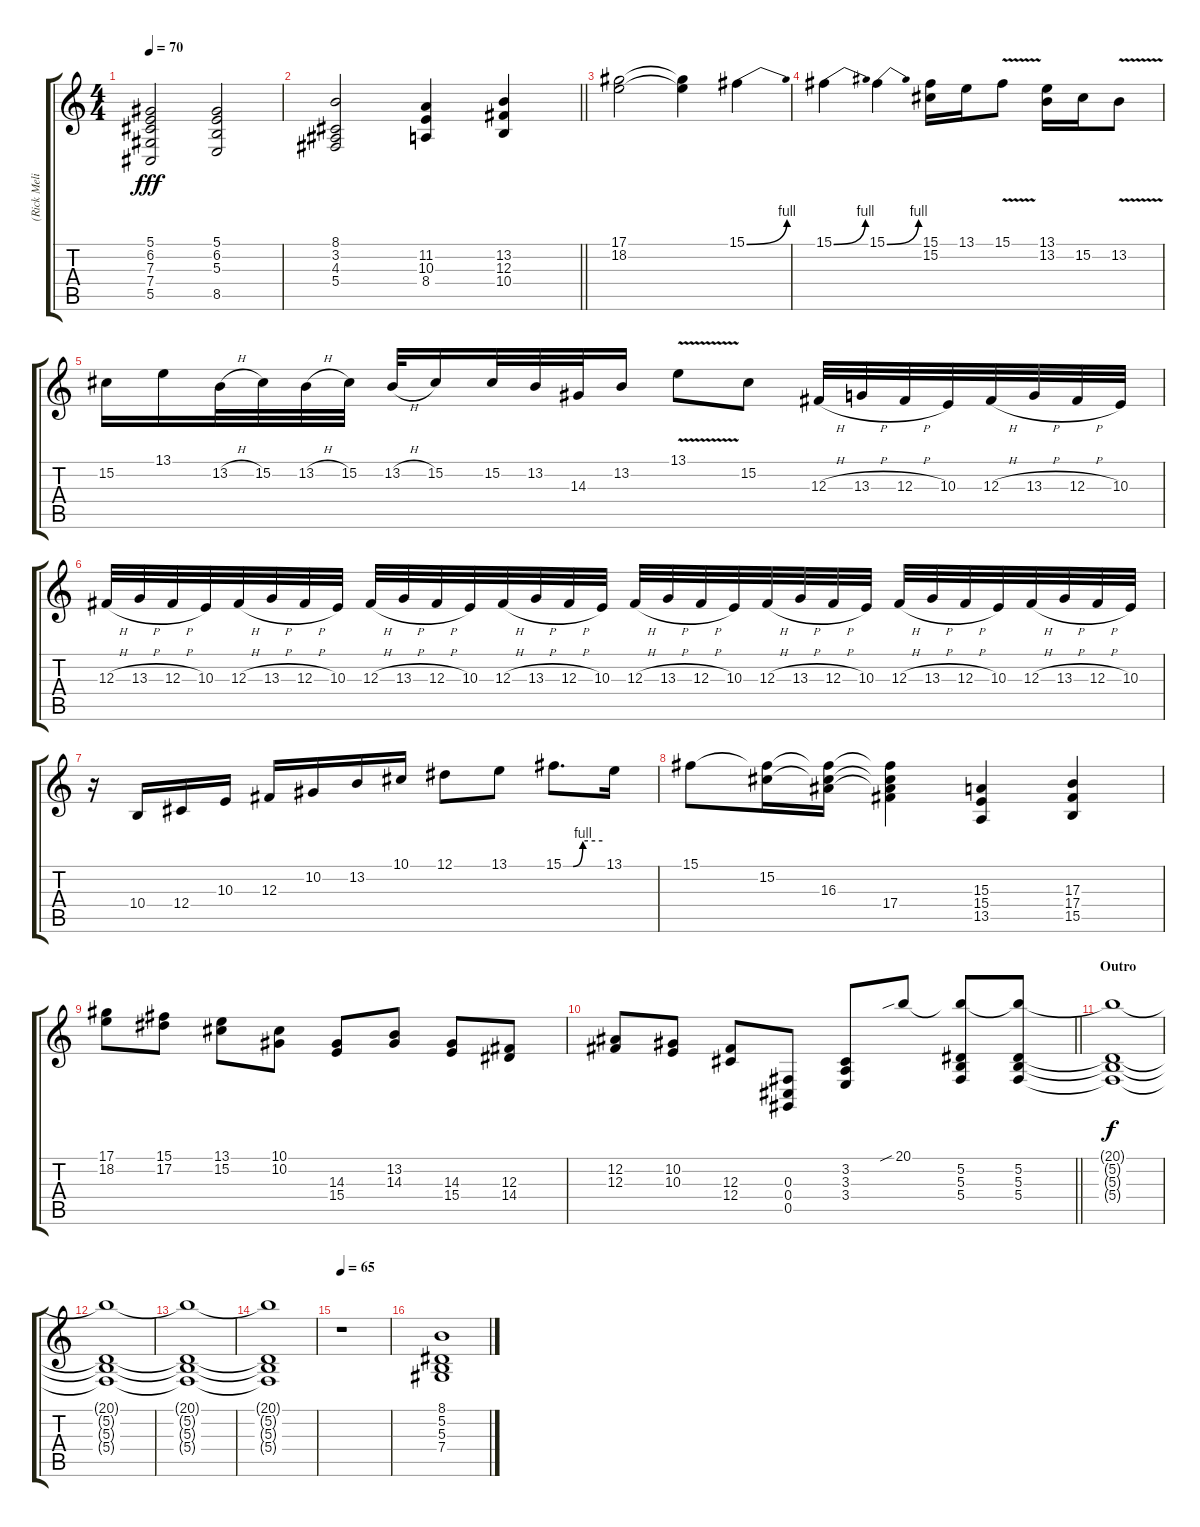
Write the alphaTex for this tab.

\track ("(Rick Melick - Keyboard)" "(Rick Meli") {instrument drawbarorgan}
\staff {score tabs}
\tuning (Eb4 Bb3 Gb3 Db3 Ab2 Eb2) {hide}
\ts (4 4)
\tempo 70
\clef g2
\ks c
(5.1 6.2 7.3 7.4 5.5).2{dy fff} (5.1 6.2 5.3 8.5).2 |
\barLineRight lightlight
(8.1 3.2 4.3 5.4).2 (11.2 10.3 8.4).4 (13.2 12.3 10.4).4 |
(17.1 18.2).2{volume 8 instrument pad6metallic} (17.1{t} 18.2{t}).4 15.1{be (bend 0 0 60 4)}.4 |
15.1{be (bend 0 0 60 4)}.4 15.1{be (bend 0 0 60 4)}.4 (15.1 15.2).16 13.1.16 15.1{v}.8 (13.1 13.2).16 15.2.16 13.2{v}.8 |
15.2.16 13.1.16 13.2{h}.32 15.2.32 13.2{h}.32 15.2.32 13.2{h}.32 15.2.16 15.2.32 13.2.32 14.3.32 13.2.16 13.1{v}.8 15.2.8 12.3{h}.32 13.3{h}.32 12.3{h}.32 10.3.32 12.3{h}.32 13.3{h}.32 12.3{h}.32 10.3.32 |
12.3{h}.32 13.3{h}.32 12.3{h}.32 10.3.32 12.3{h}.32 13.3{h}.32 12.3{h}.32 10.3.32 12.3{h}.32 13.3{h}.32 12.3{h}.32 10.3.32 12.3{h}.32 13.3{h}.32 12.3{h}.32 10.3.32 12.3{h}.32 13.3{h}.32 12.3{h}.32 10.3.32 12.3{h}.32 13.3{h}.32 12.3{h}.32 10.3.32 12.3{h}.32 13.3{h}.32 12.3{h}.32 10.3.32 12.3{h}.32 13.3{h}.32 12.3{h}.32 10.3.32 |
r.16 10.4.16 12.4.16 10.3.16 12.3.16 10.2.16 13.2.16 10.1.16 12.1.8 13.1.8 15.1{be (custom 0 0 15 0 30 4 60 4)}.8{d} 13.1.16 |
15.1.8 (15.1{t} 15.2).16 (15.1{t} 15.2{t} 16.3).16 (15.1{t} 15.2{t} 16.3{t} 17.4).4 (15.3 15.4 13.5).4 (17.3 17.4 15.5).4 |
(17.1 18.2).8 (15.1 17.2).8 (13.1 15.2).8 (10.1 10.2).8 (14.3 15.4).8 (13.2 14.3).8 (14.3 15.4).8 (12.3 14.4).8 |
\barLineRight lightlight
(12.2 12.3).8 (10.2 10.3).8 (12.3 12.4).8 (0.3 0.4 0.5).8 (3.2 3.3 3.4).8 20.1{sib}.8 (20.1{t} 5.2 5.3 5.4).8 (20.1{t} 5.2 5.3 5.4).8 |
\section ("" "Outro")
(20.1{t} 5.2{t} 5.3{t} 5.4{t}).1{dy f} |
(20.1{t} 5.2{t} 5.3{t} 5.4{t}).1{volume 0} |
(20.1{t} 5.2{t} 5.3{t} 5.4{t}).1 |
(20.1{t} 5.2{t} 5.3{t} 5.4{t}).1 |
\tempo 65
r.1{volume 0 instrument drawbarorgan} |
(8.1 5.2 5.3 7.4).1{volume 5}
